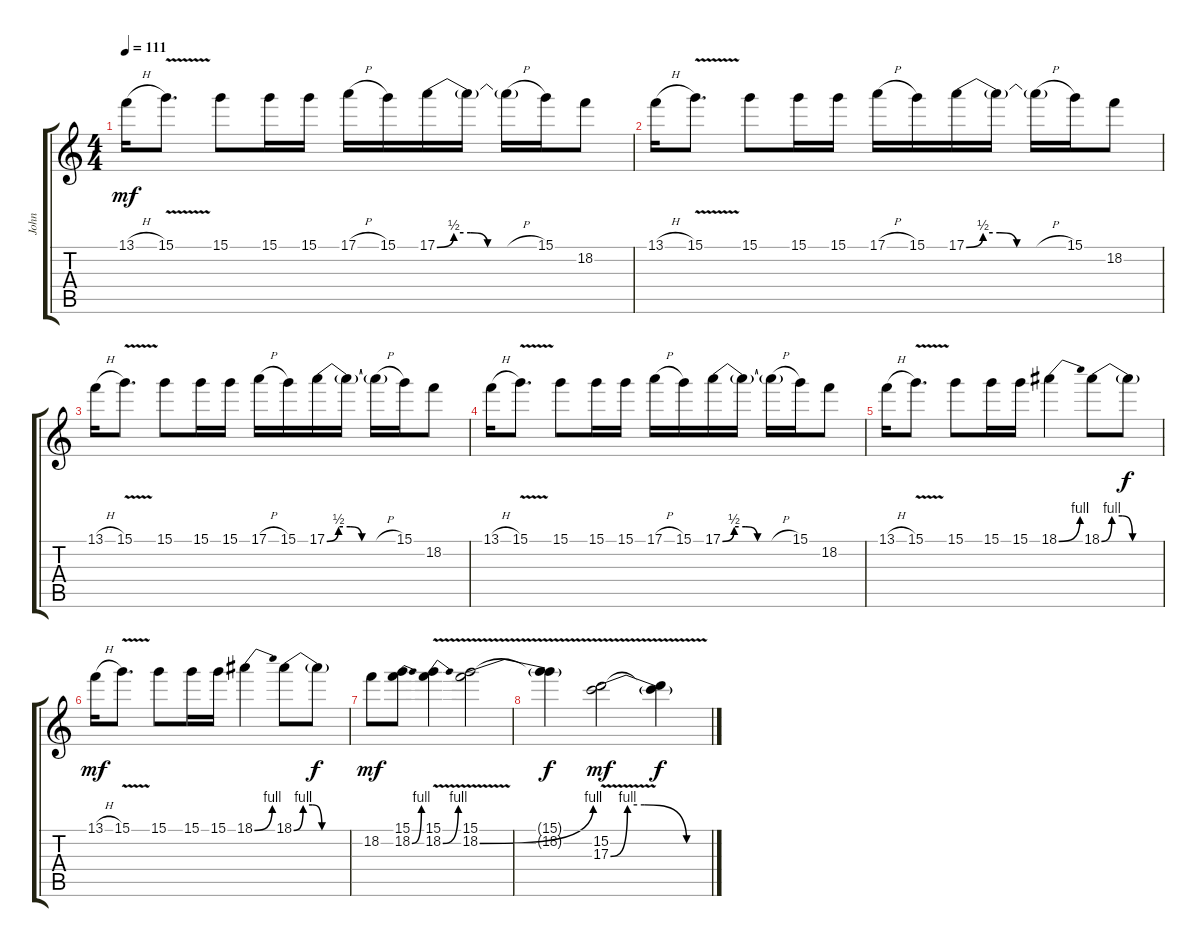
\track ("John" "John") {instrument electricguitarclean}
\staff {score tabs}
\tuning (E4 B3 G3 D3 A2 E2) {hide}
\ts (4 4)
\tempo 111
\clef g2
\ks c
13.1{h}.16{dy mf} 15.1{v}.8{d} 15.1.8 15.1.16 15.1.16 17.1{h}.16 15.1.16 17.1{be (custom 0 0 10 2 20 2 30 0 60 0)}.16 17.1{t}.16 17.1{h t}.16 15.1.16 18.2.8 |
13.1{h}.16 15.1{v}.8{d} 15.1.8 15.1.16 15.1.16 17.1{h}.16 15.1.16 17.1{be (custom 0 0 10 2 20 2 30 0 60 0)}.16 17.1{t}.16 17.1{h t}.16 15.1.16 18.2.8 |
13.1{h}.16 15.1{v}.8{d} 15.1.8 15.1.16 15.1.16 17.1{h}.16 15.1.16 17.1{be (custom 0 0 10 2 20 2 30 0 60 0)}.16 17.1{t}.16 17.1{h t}.16 15.1.16 18.2.8 |
13.1{h}.16 15.1{v}.8{d} 15.1.8 15.1.16 15.1.16 17.1{h}.16 15.1.16 17.1{be (custom 0 0 10 2 20 2 30 0 60 0)}.16 17.1{t}.16 17.1{h t}.16 15.1.16 18.2.8 |
13.1{h}.16 15.1{v}.8{d} 15.1.8 15.1.16 15.1.16 18.1{be (bend 0 0 60 4)}.4 18.1{be (custom 0 0 10 4 20 4 30 0 60 0)}.8 18.1{t}.8{dy f} |
13.1{h}.16{dy mf} 15.1{v}.8{d} 15.1.8 15.1.16 15.1.16 18.1{be (bend 0 0 60 4)}.4 18.1{be (custom 0 0 10 4 20 4 30 0 60 0)}.8 18.1{t}.8{dy f} |
18.2.8{dy mf} (15.1 18.2{be (bend 0 0 60 4)}).8 (15.1 18.2{be (bend 0 0 60 4) v}).4 (15.1 18.2{be (bend 0 0 60 4) v}).2 |
(15.1{t} 18.2{t}).4{dy f} (15.2 17.3{be (custom 0 0 10 4 20 4 45 0 60 0) v}).2{dy mf} (15.2{t} 17.3{t}).4{dy f}
